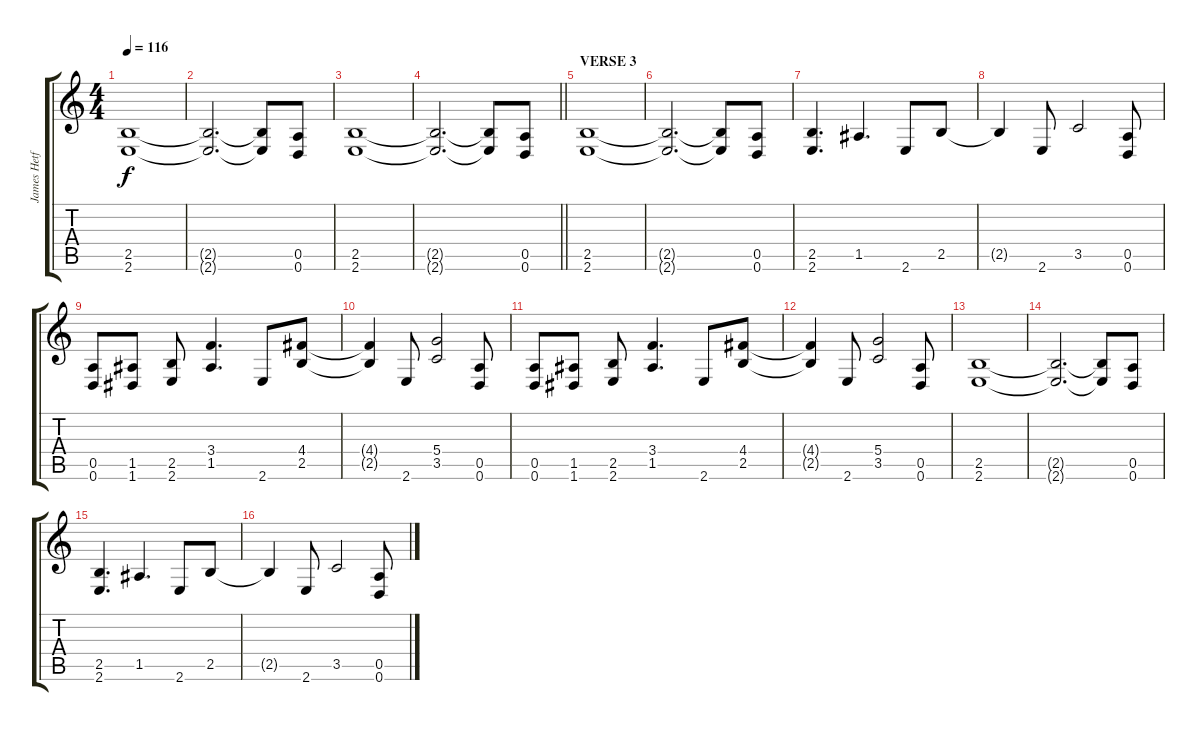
\track ("James Hetfeild (Rhythm)" "James Hetf") {instrument overdrivenguitar}
\staff {score tabs}
\tuning (E4 B3 G3 D3 A2 D2) {hide}
\ts (4 4)
\tempo 116
\clef g2
\ks c
(2.5 2.6).1{dy f} |
(2.5{t} 2.6{t}).2{d} (2.5{t} 2.6{t}).8 (0.5 0.6).8 |
(2.5 2.6).1 |
\barLineRight lightlight
(2.5{t} 2.6{t}).2{d} (2.5{t} 2.6{t}).8 (0.5 0.6).8{instrument acousticguitarsteel} |
\section ("" "VERSE 3")
(2.5 2.6).1 |
(2.5{t} 2.6{t}).2{d} (2.5{t} 2.6{t}).8 (0.5 0.6).8 |
(2.5 2.6).4{d} 1.5.4{d} 2.6.8 2.5.8 |
2.5{t}.4 2.6.8 3.5.2 (0.5 0.6).8{volume 13 instrument overdrivenguitar} |
(0.5 0.6).8 (1.5 1.6).8 (2.5 2.6).8 (3.4 1.5).4{d} 2.6.8 (4.4 2.5).8 |
(4.4{t} 2.5{t}).4 2.6.8 (5.4 3.5).2 (0.5 0.6).8 |
(0.5 0.6).8 (1.5 1.6).8 (2.5 2.6).8 (3.4 1.5).4{d} 2.6.8 (4.4 2.5).8 |
(4.4{t} 2.5{t}).4 2.6.8 (5.4 3.5).2 (0.5 0.6).8{volume 12 instrument acousticguitarsteel} |
(2.5 2.6).1 |
(2.5{t} 2.6{t}).2{d} (2.5{t} 2.6{t}).8 (0.5 0.6).8 |
(2.5 2.6).4{d} 1.5.4{d} 2.6.8 2.5.8 |
2.5{t}.4 2.6.8 3.5.2 (0.5 0.6).8{volume 13 instrument overdrivenguitar}
